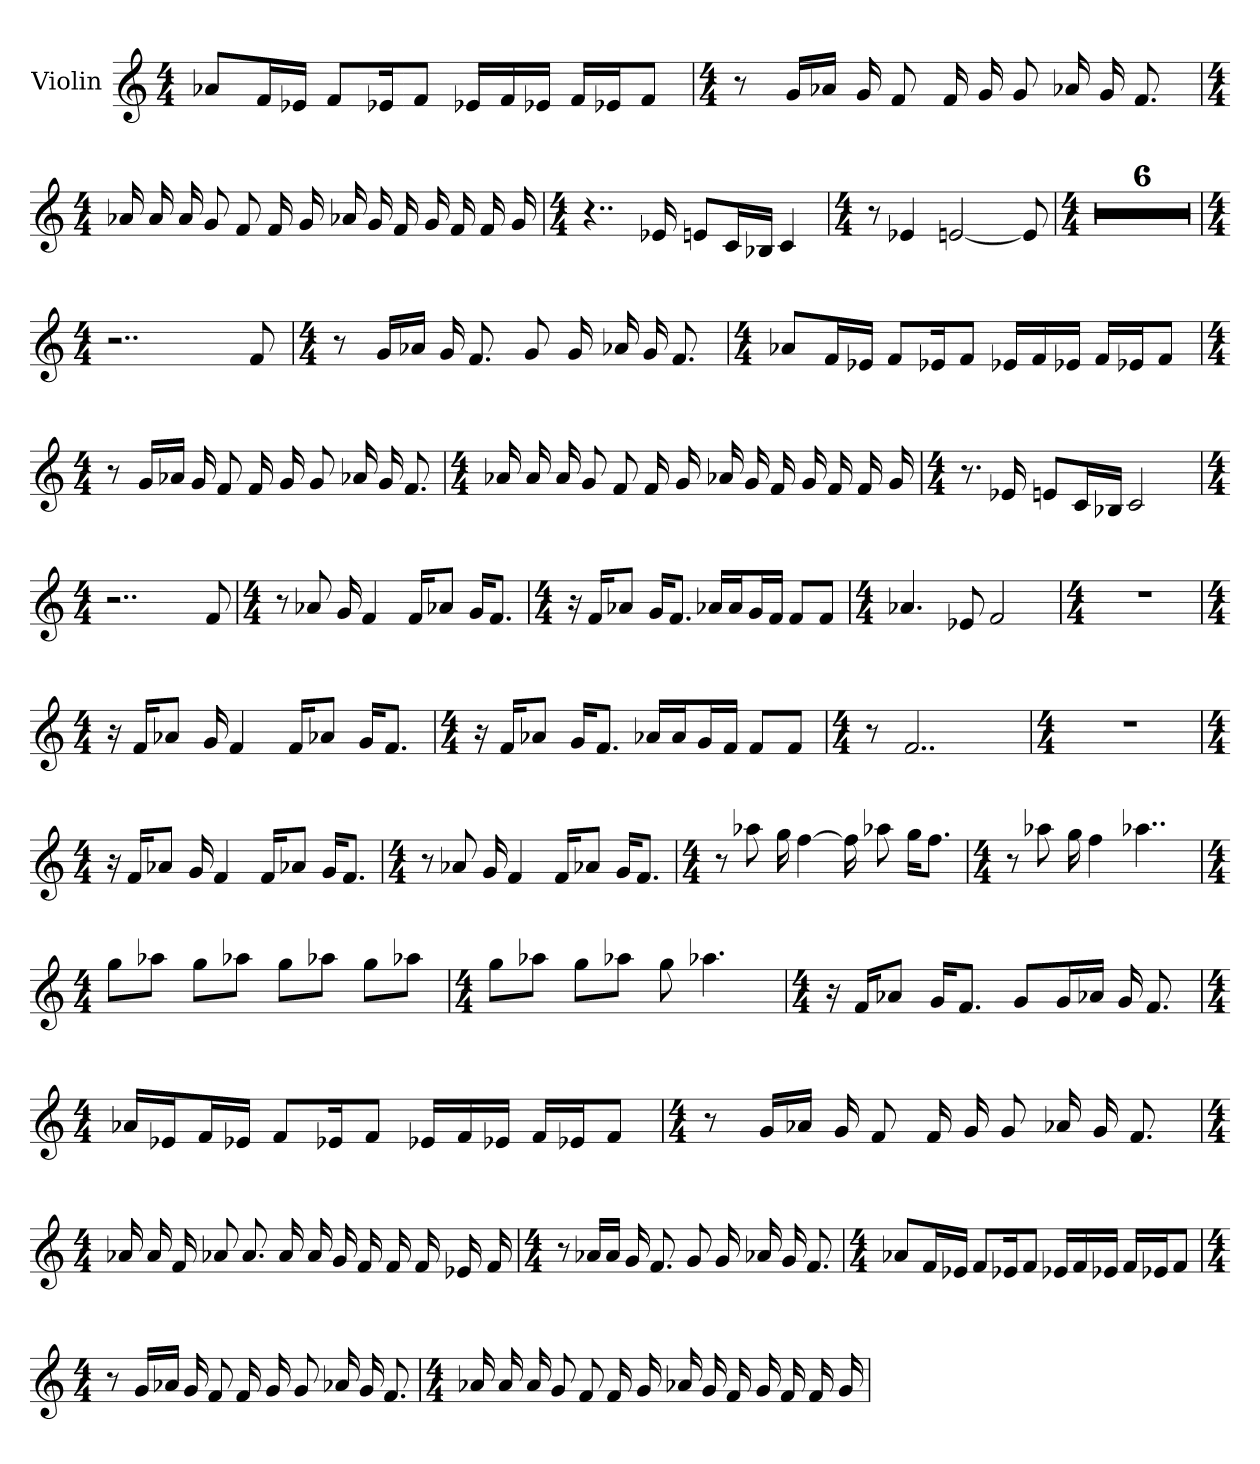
**kern
*part1
*staff1
*I"Violin
*I'Vln
*M4/4
=
8a-XL
16fL
16e-XJJ
8fL
16e-XK
8fJ
16e-XLL
16f
16e-XJJ
16fLL
16e-XJ
8fJ
=
*M4/4
8r
16gLL
16a-XJJ
16gLL
8f
16fJk
16gLL
8g
16a-XJk
16gLL
8.fJ
=
*M4/4
16a-XLL
16a-J
16a-L
8gJ
8fL
16fJk
16gLL
16a-XJ
16gL
16fJJ
16gLL
16fJ
16fL
16gJJ
=
*M4/4
4..r
16e-X
8enL
16cL
16B-XJJ
4c
=
*M4/4
8r
4e-X
[2en
8e]
=
*M4/4
1r
=
*M4/4
1r
=
*M4/4
1r
=
*M4/4
1r
=
*M4/4
1r
=
*M4/4
1r
=
*M4/4
2..r
8f
=
*M4/4
8r
16gLL
16a-XJJ
16gLL
8.fJ
8gL
16gL
16a-XJJ
16gLL
8.fJ
=
*M4/4
8a-XL
16fL
16e-XJJ
8fL
16e-XK
8fJ
16e-XLL
16f
16e-XJJ
16fLL
16e-XJ
8fJ
=
*M4/4
8r
16gLL
16a-XJJ
16gLL
8f
16fJk
16gLL
8g
16a-XJk
16gLL
8.fJ
=
*M4/4
16a-XLL
16a-J
16a-L
8gJ
8fL
16fJk
16gLL
16a-XJ
16gL
16fJJ
16gLL
16fJ
16fL
16gJJ
=
*M4/4
8.r
16e-X
8enL
16cL
16B-XJJ
2c
=
*M4/4
2..r
8f
=
*M4/4
8r
8a-X
16g
4f
16fKL
8a-XJ
16gKL
8.fJ
=
*M4/4
16r
16fKL
8a-XJ
16gKL
8.fJ
16a-XLL
16a-J
16gL
16fJJ
8fL
8fJ
=
*M4/4
4.a-X
8e-X
2f
=
*M4/4
1r
=
*M4/4
16r
16fKL
8a-XJ
16g
4f
16fKL
8a-XJ
16gKL
8.fJ
=
*M4/4
16r
16fKL
8a-XJ
16gKL
8.fJ
16a-XLL
16a-J
16gL
16fJJ
8fL
8fJ
=
*M4/4
8r
2..f
=
*M4/4
1r
=
*M4/4
16r
16fKL
8a-XJ
16g
4f
16fKL
8a-XJ
16gKL
8.fJ
=
*M4/4
8r
8a-X
16g
4f
16fKL
8a-XJ
16gKL
8.fJ
=
*M4/4
8r
8aa-X
16gg
[4ff
16ff]
8aa-X
16ggKL
8.ffJ
=
*M4/4
8r
8aa-X
16gg
4ff
4..aa-X
=
*M4/4
8ggL
8aa-XJ
8ggL
8aa-XJ
8ggL
8aa-XJ
8ggL
8aa-XJ
=
*M4/4
8ggL
8aa-XJ
8ggL
8aa-XJ
8gg
4.aa-X
=
*M4/4
16r
16fKL
8a-XJ
16gKL
8.fJ
8gL
16gL
16a-XJJ
16gLL
8.fJ
=
*M4/4
16a-XLL
16e-XJ
16fL
16e-XJJ
8fL
16e-XK
8fJ
16e-XLL
16f
16e-XJJ
16fLL
16e-XJ
8fJ
=
*M4/4
8r
16gLL
16a-XJJ
16gLL
8f
16fJk
16gLL
8g
16a-XJk
16gLL
8.fJ
=
*M4/4
16a-XLL
16a-J
16fL
8a-XJ
8.a-L
16a-L
16a-J
16gL
16fJJ
16fLL
16fJ
16e-XL
16fJJ
=
*M4/4
8r
16a-XLL
16a-JJ
16gLL
8.fJ
8gL
16gL
16a-XJJ
16gLL
8.fJ
=
*M4/4
8a-XL
16fL
16e-XJJ
8fL
16e-XK
8fJ
16e-XLL
16f
16e-XJJ
16fLL
16e-XJ
8fJ
=
*M4/4
8r
16gLL
16a-XJJ
16gLL
8f
16fJk
16gLL
8g
16a-XJk
16gLL
8.fJ
=
*M4/4
16a-XLL
16a-J
16a-L
8gJ
8fL
16fJk
16gLL
16a-XJ
16gL
16fJJ
16gLL
16fJ
16fL
16gJJ
=
*-
